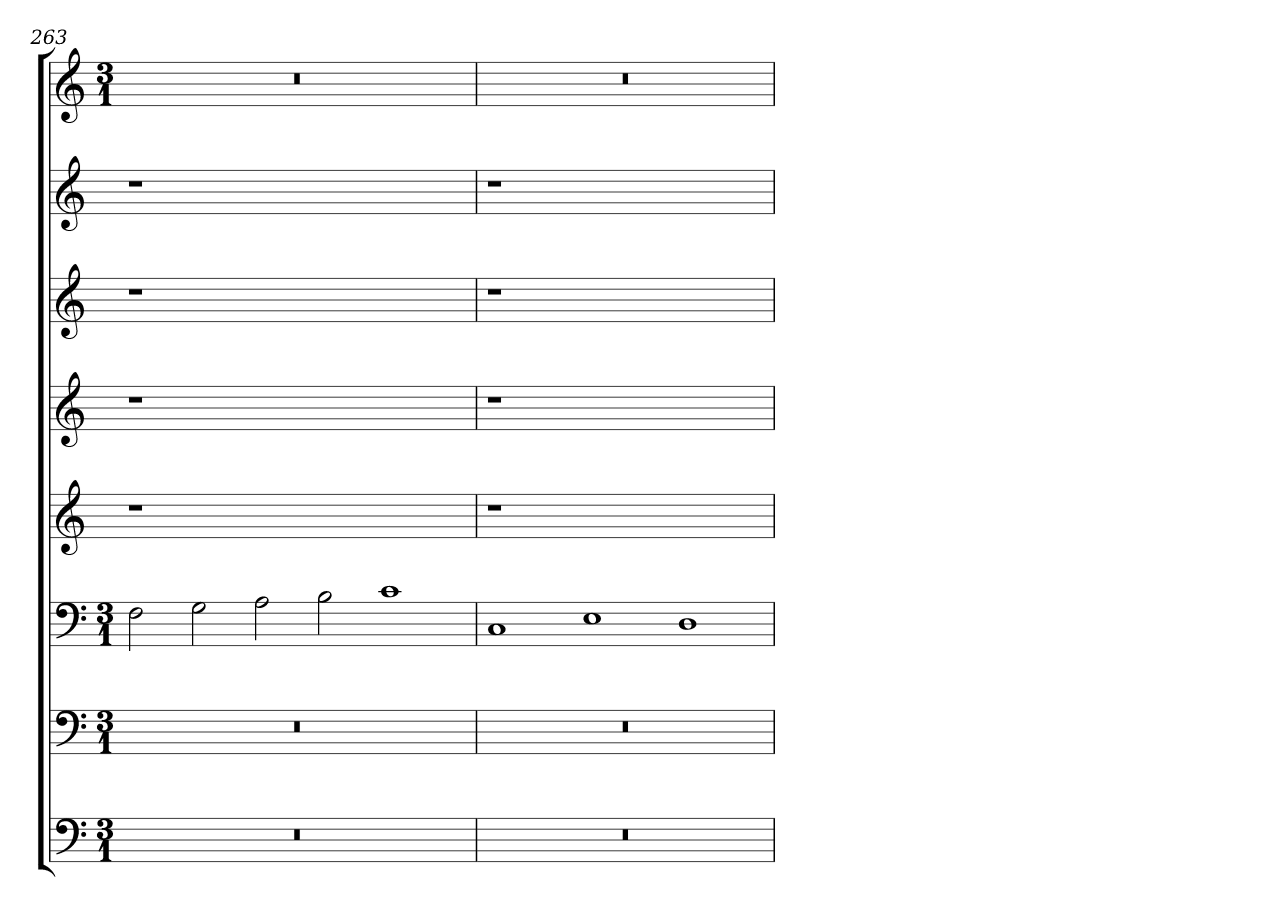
**kern	**kern	**kern	**kern	**kern	**kern	**kern	**kern
*part8	*part7	*part6	*part5	*part4	*part3	*part2	*part1
*staff8	*staff7	*staff6	*staff5	*staff4	*staff3	*staff2	*staff1
*clefF4	*clefF4	*clefF4	*clefG2	*clefG2	*clefG2	*clefG2	*clefG2
*k[]	*k[]	*k[]	*k[]	*k[]	*k[]	*k[]	*k[]
*C:	*C:	*C:	*C:	*C:	*C:	*C:	*C:
*M3/1	*M3/1	*M3/1	*	*	*	*	*M3/1
=263	=263	=263	=263	=263	=263	=263	=263
0.r	0.r	2F\	1r	1r	1r	1r	0.r
.	.	2G\	.	.	.	.	.
.	.	2A\	0ryy	0ryy	0ryy	0ryy	.
.	.	2B\	.	.	.	.	.
.	.	1c	.	.	.	.	.
=264	=264	=264	=264	=264	=264	=264	=264
0.r	0.r	1C	1r	1r	1r	1r	0.r
.	.	1E	0ryy	0ryy	0ryy	0ryy	.
.	.	1D	.	.	.	.	.
=	=	=	=	=	=	=	=
*-	*-	*-	*-	*-	*-	*-	*-
